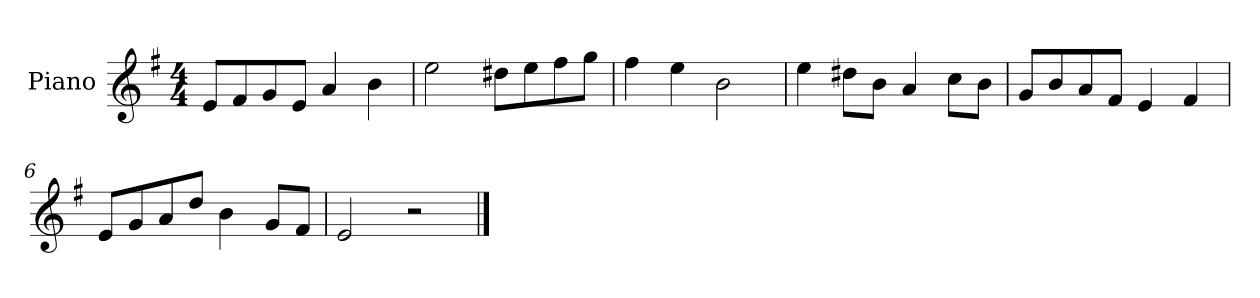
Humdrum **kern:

**kern
*part1
*staff1
*I"Piano
*I'P-no
*clefG2
*k[f#]
*M4/4
*MM90
=1
8e/L
8f#/
8g/
8e/J
4a/
4b\
=2
2ee\
8dd#X\L
8ee\
8ff#\
8gg\J
=3
4ff#\
4ee\
2b\
=4
4ee\
8dd#X\L
8b\J
4a/
8cc\L
8b\J
=5
8g/L
8b/
8a/
8f#/J
4e/
4f#/
=6
8e/L
8g/
8a/
8dd/J
4b\
8g/L
8f#/J
=7
2e/
2r
==
*-
